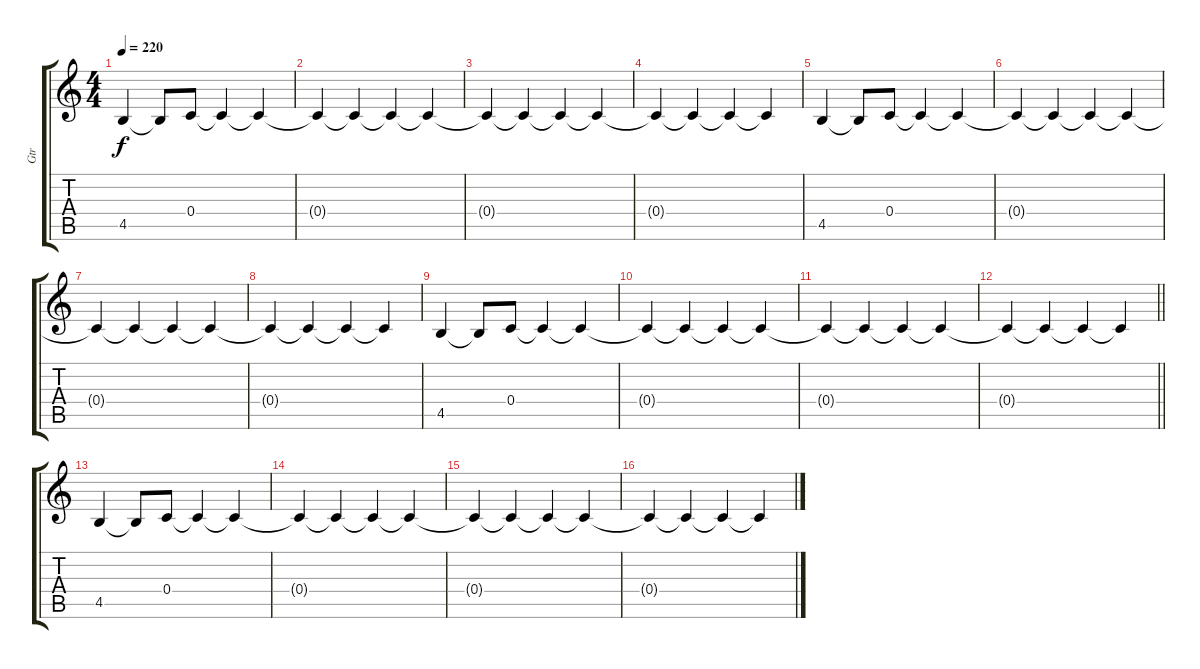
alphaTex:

\track ("Gtr" "Gtr") {instrument distortionguitar}
\staff {score tabs}
\tuning (D4 A3 F3 C3 G2 D2) {hide}
\ts (4 4)
\tempo 220
\clef g2
\ks c
4.5.4{dy f} 4.5{t}.8 0.4.8 0.4{t}.4 0.4{t}.4 |
0.4{t}.4 0.4{t}.4 0.4{t}.4 0.4{t}.4 |
0.4{t}.4 0.4{t}.4 0.4{t}.4 0.4{t}.4 |
0.4{t}.4 0.4{t}.4 0.4{t}.4 0.4{t}.4 |
4.5.4 4.5{t}.8 0.4.8 0.4{t}.4 0.4{t}.4 |
0.4{t}.4 0.4{t}.4 0.4{t}.4 0.4{t}.4 |
0.4{t}.4 0.4{t}.4 0.4{t}.4 0.4{t}.4 |
0.4{t}.4 0.4{t}.4 0.4{t}.4 0.4{t}.4 |
4.5.4 4.5{t}.8 0.4.8 0.4{t}.4 0.4{t}.4 |
0.4{t}.4 0.4{t}.4 0.4{t}.4 0.4{t}.4 |
0.4{t}.4 0.4{t}.4 0.4{t}.4 0.4{t}.4 |
\barLineRight lightlight
0.4{t}.4 0.4{t}.4 0.4{t}.4 0.4{t}.4 |
4.5.4 4.5{t}.8 0.4.8 0.4{t}.4 0.4{t}.4 |
0.4{t}.4 0.4{t}.4 0.4{t}.4 0.4{t}.4 |
0.4{t}.4 0.4{t}.4 0.4{t}.4 0.4{t}.4 |
0.4{t}.4 0.4{t}.4 0.4{t}.4 0.4{t}.4
